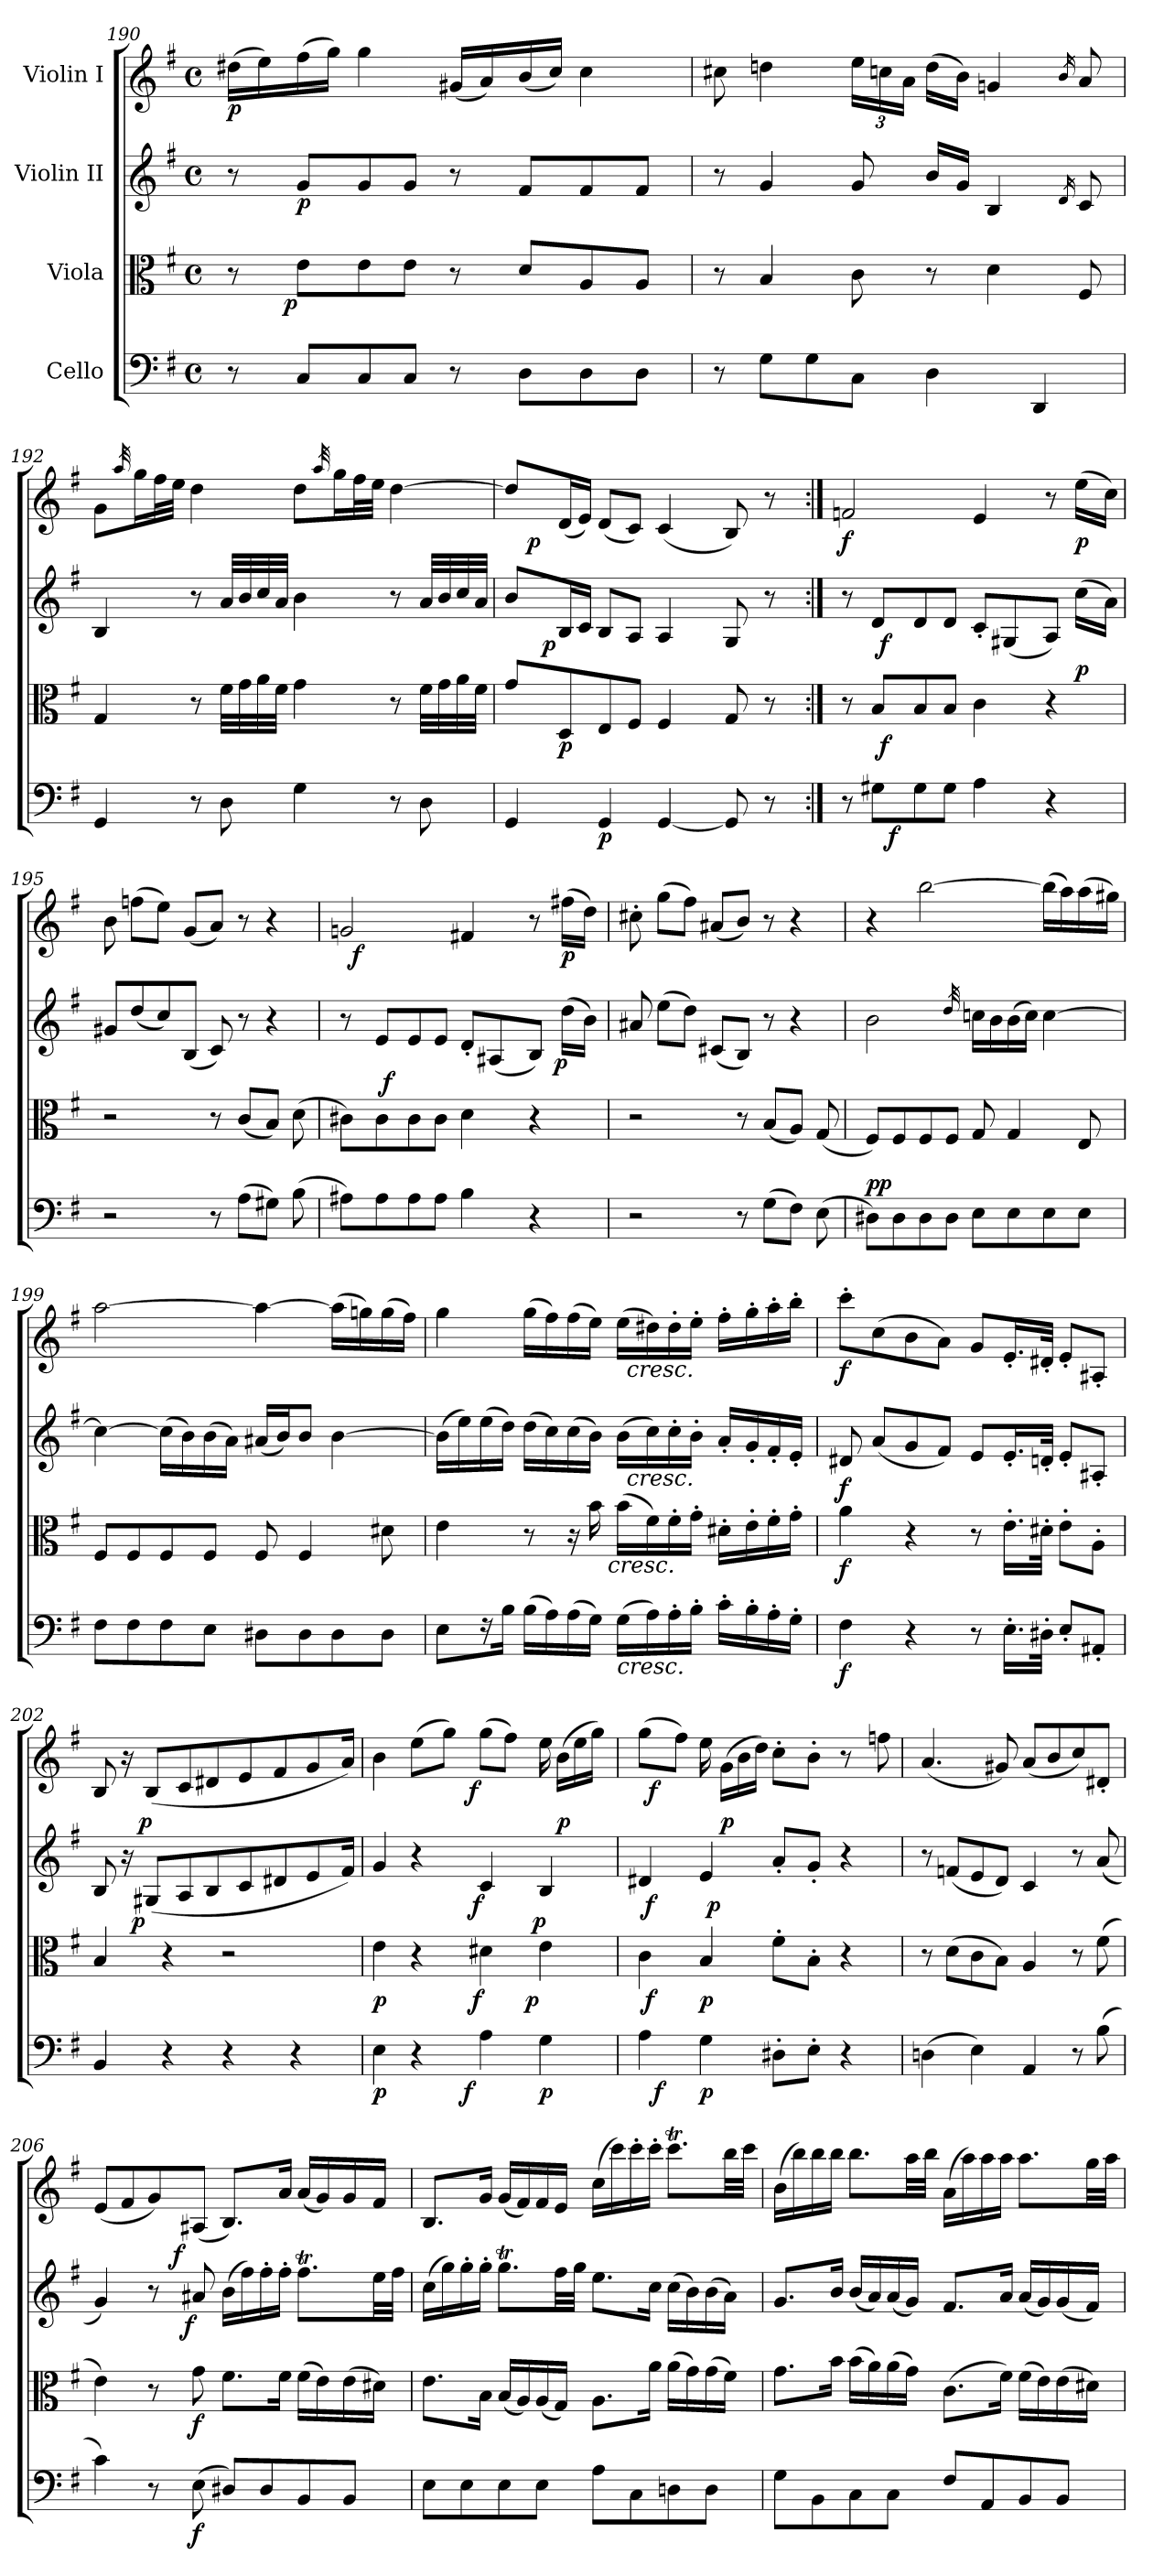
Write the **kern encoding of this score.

**kern	**dynam	**kern	**dynam	**kern	**dynam	**kern	**dynam
*part4	*part4	*part3	*part3	*part2	*part2	*part1	*part1
*staff4	*staff4	*staff3	*staff3	*staff2	*staff2	*staff1	*staff1
*I"Cello	*	*I"Viola	*	*I"Violin II	*	*I"Violin I	*
*clefF4	*	*clefC3	*	*clefG2	*	*clefG2	*
*k[f#]	*	*k[f#]	*	*k[f#]	*	*k[f#]	*
*e:	*	*e:	*	*e:	*	*e:	*
*M4/4	*	*M4/4	*	*M4/4	*	*M4/4	*
*met(c)	*	*met(c)	*	*met(c)	*	*met(c)	*
=190	=190	=190	=190	=190	=190	=190	=190
!	!	!	!	!	!	!	!LO:DY:b
*	*	*^	*	*	*	*	*
8r	.	8r	16..ryy	.	8r	.	(>16dd#X\LL	p
.	.	.	.	.	.	.	16ee\)	.
!	!	!	!	!LO:DY:b	!	!	!	!
.	.	.	2ryy	p	.	.	.	.
!	!	!	!	!	!	!LO:DY:b	!	!
8C/L	.	8e\L	.	.	8g/L	p	(>16ff#\	.
.	.	.	.	.	.	.	16gg\JJ)	.
8C/	.	8e\	.	.	8g/	.	4gg\	.
8C/J	.	8e\J	.	.	8g/J	.	.	.
8r	.	8r	.	.	8r	.	(<16g#X/LL	.
.	.	.	.	.	.	.	16a/)	.
.	.	.	4ryy	.	.	.	.	.
8D\L	.	8d/L	.	.	8f#/L	.	(<16b/	.
.	.	.	.	.	.	.	16cc/JJ)	.
8D\	.	8A/	.	.	8f#/	.	4cc\	.
.	.	.	8ryy	.	.	.	.	.
8D\J	.	8A/J	.	.	8f#/J	.	.	.
.	.	.	64ryy	.	.	.	.	.
*	*	*v	*v	*	*	*	*	*
!!LO:LB:g=z
=191	=191	=191	=191	=191	=191	=191	=191
8r	.	8r	.	8r	.	8cc#X\	.
8G\L	.	4B/	.	4g/	.	4ddn\	.
8G\	.	.	.	.	.	.	.
8C\J	.	8c\	.	8g/	.	24ee\LL	.
.	.	.	.	.	.	24ccn\	.
.	.	.	.	.	.	24a\JJ	.
4D\	.	8r	.	16b/LL	.	(>16dd\LL	.
.	.	.	.	16g/JJ	.	16b\JJ)	.
.	.	4d\	.	4B/	.	4gn/	.
4DD/	.	.	.	.	.	.	.
.	.	.	.	16qd/	.	16qb/	.
.	.	8F#/	.	8c/	.	8a/	.
=192	=192	=192	=192	=192	=192	=192	=192
4GG/	.	4G/	.	4B/	.	8g\L	.
.	.	.	.	.	.	32qaa/	.
.	.	.	.	.	.	16gg\L	.
.	.	.	.	.	.	32ff#\L	.
.	.	.	.	.	.	32ee\JJJ	.
8r	.	8r	.	8r	.	4dd\	.
8D\	.	32f#\LLL	.	32a/LLL	.	.	.
.	.	32g\	.	32b/	.	.	.
.	.	32a\	.	32cc/	.	.	.
.	.	32f#\JJJ	.	32a/JJJ	.	.	.
4G\	.	4g\	.	4b\	.	8dd\L	.
.	.	.	.	.	.	32qaa/	.
.	.	.	.	.	.	16gg\L	.
.	.	.	.	.	.	32ff#\L	.
.	.	.	.	.	.	32ee\JJJ	.
8r	.	8r	.	8r	.	[4dd\	.
8D\	.	32f#\LLL	.	32a/LLL	.	.	.
.	.	32g\	.	32b/	.	.	.
.	.	32a\	.	32cc/	.	.	.
.	.	32f#\JJJ	.	32a/JJJ	.	.	.
=193	=193	=193	=193	=193	=193	=193	=193
*	*	*	*	*^	*	*^	*
4GG/	.	8g/L	.	8b/L	16ryy	.	8dd/L]	24ryy	.
.	.	.	.	.	.	.	.	96ryy	.
!	!	!	!	!	!	!	!	!	!LO:DY:b
.	.	.	.	.	.	.	.	3%2ryy	p
.	.	.	.	.	64ryy	.	.	.	.
!	!	!	!	!	!	!LO:DY:b	!	!	!
.	.	.	.	.	2ryy	p	.	.	.
!	!	!	!LO:DY:b	!	!	!	!	!	!
.	.	8D/	p	16B/L	.	.	(<16d/L	.	.
.	.	.	.	16c/JJ	.	.	16e/JJ)	.	.
!	!LO:DY:b	!	!	!	!	!	!	!	!
4GG/	p	8E/	.	8B/L	.	.	(<8d/L	.	.
.	.	8F#/J	.	8A/J	.	.	8c/J)	.	.
[4GG/	.	4F#/	.	4A/	.	.	(<4c/	.	.
.	.	.	.	.	4ryy	.	.	.	.
.	.	.	.	.	.	.	.	6ryy	.
8GG/]	.	8G/	.	8G/	.	.	8B/)	.	.
.	.	.	.	.	8ryy	.	.	.	.
8r	.	8r	.	8r	.	.	8r	.	.
.	.	.	.	.	.	.	.	12ryy	.
.	.	.	.	.	32.ryy	.	.	.	.
.	.	.	.	.	.	.	.	48.ryy	.
!!LO:LB:g=z
=194:|!	=194:|!	=194:|!	=194:|!	=194:|!	=194:|!	=194:|!	=194:|!	=194:|!	=194:|!
!	!	!	!	!	!	!	!	!	!LO:DY:b
*^	*	*^	*	*	*	*	*	*	*
*	*	*	*	*^	*	*	*	*	*v	*v	*
8r	8ryy	.	8r	8ryy	2..ryy	.	8r	8ryy	.	2fn/	f
8G#X\L	32ryy	.	8B/L	64ryy	.	.	8d/L	64ryy	.	.	.
!	!	!	!	!	!	!LO:DY:b	!	!	!LO:DY:b	!	!
.	.	.	.	2ryy	.	f	.	2ryy	f	.	.
!	!	!LO:DY:b	!	!	!	!	!	!	!	!	!
.	2ryy	f	.	.	.	.	.	.	.	.	.
8G#\	.	.	8B/	.	.	.	8d/	.	.	.	.
8G#\J	.	.	8B/J	.	.	.	8d/J	.	.	.	.
4A\	.	.	4c\	.	.	.	8c'</L	.	.	4e/	.
.	.	.	.	.	.	.	(<8G#X/	.	.	.	.
.	.	.	.	4ryy	.	.	.	4ryy	.	.	.
.	4ryy	.	.	.	.	.	.	.	.	.	.
4r	.	.	4r	.	.	.	8A/J)	.	.	8r	.
!	!	!	!	!	!	!LO:DY:a	!	!	!	!	!LO:DY:b
.	.	.	.	.	8ryy	p	(>16cc\LL	.	.	(>16ee\LL	p
.	.	.	.	16..ryy	.	.	.	16..ryy	.	.	.
.	16.ryy	.	.	.	.	.	.	.	.	.	.
.	.	.	.	.	.	.	16a\JJ)	.	.	16cc\JJ)	.
*v	*v	*	*	*	*	*	*v	*v	*	*	*
*	*	*v	*v	*v	*	*	*	*	*
=195	=195	=195	=195	=195	=195	=195	=195
2r	.	2r	.	8g#X/L	.	8b\	.
.	.	.	.	(<8dd/	.	(>8ffn\L	.
.	.	.	.	8cc/)	.	8ee\J)	.
.	.	.	.	(<8B/J	.	(<8g/L	.
8r	.	8r	.	8c/)	.	8a/J)	.
(>8A\L	.	(<8c/L	.	8r	.	8r	.
8G#X\J)	.	8B/J)	.	4r	.	4r	.
(>8B\	.	(>8d\	.	.	.	.	.
=196	=196	=196	=196	=196	=196	=196	=196
*	*	*^	*	*^	*	*^	*
8A#X\L)	.	8c#X\L)	8ryy	.	8r	2ryy	.	2gn/	48ryy	.
.	.	.	.	.	.	.	.	.	192ryy	.
!	!	!	!	!	!	!	!	!	!	!LO:DY:b
.	.	.	.	.	.	.	.	.	3%2ryy	f
8A#\	.	8c#\	64ryy	.	8e/L	.	.	.	.	.
!	!	!	!	!LO:DY:a	!	!	!	!	!	!
.	.	.	2ryy	f	.	.	.	.	.	.
8A#\	.	8c#\	.	.	8e/	.	.	.	.	.
8A#\J	.	8c#\J	.	.	8e/J	.	.	.	.	.
4B\	.	4d\	.	.	8d'</L	4ryy	.	4f#X/	.	.
.	.	.	.	.	(<8A#X/	.	.	.	.	.
.	.	.	4ryy	.	.	.	.	.	.	.
.	.	.	.	.	.	.	.	.	6ryy	.
4r	.	4r	.	.	8B/J)	16..ryy	.	8r	.	.
!	!	!	!	!	!	!	!LO:DY:b	!	!	!
.	.	.	.	.	.	8ryy	p	.	12ryy	.
!	!	!	!	!	!	!	!	!	!	!LO:DY:b
.	.	.	.	.	(>16dd\LL	.	.	(>16ff#X\LL	.	p
.	.	.	16..ryy	.	.	.	.	.	.	.
.	.	.	.	.	16b\JJ)	.	.	16dd\JJ)	.	.
.	.	.	.	.	.	.	.	.	24ryy	.
.	.	.	.	.	.	64ryy	.	.	96.ryy	.
*	*	*v	*v	*	*	*	*	*v	*v	*
*	*	*	*	*v	*v	*	*	*
=197	=197	=197	=197	=197	=197	=197	=197
2r	.	2r	.	8a#X/	.	8cc#X'>\	.
.	.	.	.	(>8ee\L	.	(>8gg\L	.
.	.	.	.	8dd\J)	.	8ff#\J)	.
.	.	.	.	(<8c#X/L	.	(<8a#X/L	.
8r	.	8r	.	8B/J)	.	8b/J)	.
(>8G\L	.	(<8B/L	.	8r	.	8r	.
8F#\J)	.	8A/J)	.	4r	.	4r	.
(>8E\	.	(<8G/	.	.	.	.	.
!!LO:LB:g=z
=198	=198	=198	=198	=198	=198	=198	=198
!	!LO:DY:b	!	!	!	!	!	!
!	!LO:DY:n=1:a	!	!	!	!	!	!
8D#X\L)	p p	8F#/L)	.	2b\	.	4r	.
8D#\	.	8F#/	.	.	.	.	.
8D#\	.	8F#/	.	.	.	[2bb\	.
8D#\J	.	8F#/J	.	.	.	.	.
.	.	.	.	32qdd/	.	.	.
8E\L	.	8G/	.	(>16ccn\LL	.	.	.
.	.	.	.	16b\	.	.	.
8E\	.	4G/	.	(>16b\	.	.	.
.	.	.	.	16cc\JJ)	.	.	.
8E\	.	.	.	[4cc\	.	(>16bb\LL]	.
.	.	.	.	.	.	16aa\)	.
8E\J	.	8E/	.	.	.	(>16aa\	.
.	.	.	.	.	.	16gg#X\JJ)	.
=199	=199	=199	=199	=199	=199	=199	=199
8F#\L	.	8F#/L	.	4cc\_	.	[2aa\	.
8F#\	.	8F#/	.	.	.	.	.
8F#\	.	8F#/	.	(>16cc\LL]	.	.	.
.	.	.	.	16b\)	.	.	.
8E\J	.	8F#/J	.	(>16b\	.	.	.
.	.	.	.	16a\JJ)	.	.	.
8D#X\L	.	8F#/	.	(<16a#X/LL	.	4aa\_	.
.	.	.	.	16b/J)	.	.	.
8D#\	.	4F#/	.	8b/J	.	.	.
8D#\	.	.	.	[4b\	.	(>16aa\LL]	.
.	.	.	.	.	.	16ggn\)	.
8D#\J	.	8d#X\	.	.	.	(>16gg\	.
.	.	.	.	.	.	16ff#\JJ)	.
=200	=200	=200	=200	=200	=200	=200	=200
*	*	*^	*	*^	*	*^	*
8E\L	.	4e\	4ryy	.	(>16b\LL]	2ryy	.	4gg\	2ryy	.
.	.	.	.	.	16ee\)	.	.	.	.	.
16r	.	.	.	.	(>16ee\	.	.	.	.	.
16B\Jk	.	.	.	.	16dd\JJ)	.	.	.	.	.
(>16B\LL	.	8r	8...ryy	.	(>16dd\LL	.	.	(>16gg\LL	.	.
16A\)	.	.	.	.	16cc\)	.	.	16ff#\)	.	.
(>16A\	.	16r	.	.	(>16cc\	.	.	(>16ff#\	.	.
16G\JJ)	.	16b\	.	.	16b\JJ)	.	.	16ee\JJ)	.	.
!	!	!	!LO:TX:b:i:t=cresc.	!	!	!	!	!	!	!
.	.	.	2ryy	.	.	.	.	.	.	.
!LO:TX:b:i:t=cresc.	!	!	!	!	!	!	!	!	!	!
(>16G\LL	.	(>16b\LL	.	.	(>16b\LL	64ryy	.	(>16ee\LL	64ryy	.
!	!	!	!	!	!	!	!	!	!LO:TX:b:i:t=cresc.	!
!	!	!	!	!	!	!LO:TX:b:i:t=cresc.	!	!	!	!
.	.	.	.	.	.	4ryy	.	.	4ryy	.
16A\)	.	16f#\)	.	.	16cc\)	.	.	16dd#X\)	.	.
16A'>\	.	16f#'>\	.	.	16cc'>\	.	.	16dd#'>\	.	.
16B'>\JJ	.	16g'>\JJ	.	.	16b'>\JJ	.	.	16ee'>\JJ	.	.
16c'>\LL	.	16d#X'>\LL	.	.	16a'</LL	.	.	16ff#'>\LL	.	.
.	.	.	.	.	.	8...ryy	.	.	8...ryy	.
16B'>\	.	16e'>\	.	.	16g'</	.	.	16gg'>\	.	.
16A'>\	.	16f#'>\	.	.	16f#'</	.	.	16aa'>\	.	.
16G'>\JJ	.	16g'>\JJ	.	.	16e'</JJ	.	.	16bb'>\JJ	.	.
.	.	.	64ryy	.	.	.	.	.	.	.
!!LO:PB:g=z
=201	=201	=201	=201	=201	=201	=201	=201	=201	=201	=201
!	!LO:DY:b	!	!	!LO:DY:b	!	!	!LO:DY:b	!	!	!LO:DY:b
*	*	*v	*v	*	*	*	*	*v	*v	*
*	*	*	*	*v	*v	*	*	*
4F#\	f	4a\	f	8d#X/	f	8ccc'>\L	f
.	.	.	.	(<8a/L	.	(>8cc\	.
4r	.	4r	.	8g/	.	8b\	.
.	.	.	.	8f#/J)	.	8a\J)	.
8r	.	8r	.	8e/L	.	8g/L	.
16.E'>'>\LL	.	16.e'>'>\LL	.	16.e'</L	.	16.e'</L	.
32D#X'>'>\JJk	.	32d#X'>'>\JJk	.	32dn'</JJk	.	32d#X'</JJk	.
8E'<'</L	.	8e'>'>\L	.	8e'</L	.	8e'</L	.
8AA#X'<'</J	.	8A'>'>\J	.	8A#X'</J	.	8A#X'</J	.
=202	=202	=202	=202	=202	=202	=202	=202
*	*	*^	*	*^	*	*	*
4BB/	.	4B/	8ryy	.	8B/	8ryy	.	8B/	.
.	.	.	32ryy	.	16r	32.ryy	.	16r	.
!	!	!	!	!LO:DY:a	!	!	!	!	!
.	.	.	2ryy	p	.	.	.	.	.
!	!	!	!	!	!	!	!LO:DY:a	!	!
.	.	.	.	.	.	2ryy	p	.	.
.	.	.	.	.	(<8G#X/L	.	.	(<8B/L	.
4r	.	4r	.	.	.	.	.	.	.
.	.	.	.	.	8A/	.	.	8c/	.
.	.	.	.	.	8B/	.	.	8d#X/	.
4r	.	2r	.	.	.	.	.	.	.
.	.	.	.	.	8c/	.	.	8e/	.
.	.	.	4ryy	.	.	.	.	.	.
.	.	.	.	.	.	4ryy	.	.	.
.	.	.	.	.	8d#X/	.	.	8f#/	.
4r	.	.	.	.	.	.	.	.	.
.	.	.	.	.	8e/	.	.	8g/	.
.	.	.	16.ryy	.	.	.	.	.	.
.	.	.	.	.	.	16ryy	.	.	.
.	.	.	.	.	16f#/Jk)	.	.	16a/Jk)	.
.	.	.	.	.	.	64ryy	.	.	.
=203	=203	=203	=203	=203	=203	=203	=203	=203	=203
!	!LO:DY:b	!	!	!LO:DY:b	!	!	!	!	!
*^	*	*^	*^	*	*	*^	*	*^	*
4E\	4...ryy	p	4e\	4ryy	2ryy	2ryy	p	4g/	4ryy	2ryy	.	4b\	3ryy	.
4r	.	.	4r	8...ryy	.	.	.	4r	8...ryy	.	.	(>8ee\L	.	.
.	.	.	.	.	.	.	.	.	.	.	.	.	12..ryy	.
.	.	.	.	.	.	.	.	.	.	.	.	8gg\J)	.	.
!	!	!LO:DY:b	!	!	!	!	!	!	!	!	!	!	!	!
.	2ryy	f	.	.	.	.	.	.	.	.	.	.	.	.
!	!	!	!	!	!	!	!	!	!	!	!	!	!	!LO:DY:b
.	.	.	.	.	.	.	.	.	.	.	.	.	3ryy	f
!	!	!	!	!	!	!	!LO:DY:b	!	!	!	!LO:DY:b	!	!	!
.	.	.	.	2ryy	.	.	f	.	2ryy	.	f	.	.	.
4A\	.	.	4d#X\	.	8..ryy	8...ryy	.	4c/	.	4ryy	.	(>8gg\L	.	.
.	.	.	.	.	.	.	.	.	.	.	.	8ff#\J)	.	.
!	!	!	!	!	!	!	!LO:DY:b	!	!	!	!	!	!	!
.	.	.	.	.	4ryy	.	p	.	.	.	.	.	.	.
!	!	!	!	!	!	!	!LO:DY:a	!	!	!	!	!	!	!
.	.	.	.	.	.	4ryy	p	.	.	.	.	.	.	.
!	!	!LO:DY:b	!	!	!	!	!	!	!	!	!	!	!	!
4G\	.	p	4e\	.	.	.	.	4B/	.	16ryy	.	16ee\	.	.
!	!	!	!	!	!	!	!	!	!	!	!LO:DY:a	!	!	!
.	.	.	.	.	.	.	.	.	.	8.ryy	p	(>16b\LL	6ryy	.
.	.	.	.	.	.	.	.	.	.	.	.	16ee\	.	.
.	.	.	.	.	.	.	.	.	.	.	.	16gg\JJ)	.	.
.	32ryy	.	.	.	32ryy	.	.	.	.	.	.	.	.	.
.	.	.	.	.	.	.	.	.	.	.	.	.	48ryy	.
.	.	.	.	64ryy	.	64ryy	.	.	64ryy	.	.	.	.	.
*	*	*	*	*v	*v	*v	*	*	*	*	*	*	*	*
=204	=204	=204	=204	=204	=204	=204	=204	=204	=204	=204	=204	=204
*	*	*	*	*	*	*	*	*^	*	*	*	*
4A\	32ryy	.	4c\	64ryy	.	4d#X/	64ryy	4ryy	4ryy	.	(>8gg\L	48ryy	.
!	!	!	!	!	!LO:DY:b	!	!	!	!	!LO:DY:b	!	!	!
.	.	.	.	2ryy	f	.	2ryy	.	.	f	.	.	.
!	!	!	!	!	!	!	!	!	!	!	!	!	!LO:DY:b
.	.	.	.	.	.	.	.	.	.	.	.	3%2ryy	f
!	!	!LO:DY:b	!	!	!	!	!	!	!	!	!	!	!
.	2ryy	f	.	.	.	.	.	.	.	.	.	.	.
.	.	.	.	.	.	.	.	.	.	.	8ff#\J)	.	.
!	!	!LO:DY:b	!	!	!LO:DY:b	!	!	!	!	!	!	!	!
4G\	.	p	4B/	.	p	4e/	.	64ryy	16ryy	.	16ee\	.	.
!	!	!	!	!	!	!	!	!	!	!LO:DY:b	!	!	!
.	.	.	.	.	.	.	.	2ryy	.	p	.	.	.
!	!	!	!	!	!	!	!	!	!	!LO:DY:a	!	!	!
.	.	.	.	.	.	.	.	.	2ryy	p	(>16g\LL	.	.
.	.	.	.	.	.	.	.	.	.	.	16b\	.	.
.	.	.	.	.	.	.	.	.	.	.	16dd\JJ)	.	.
8D#X'>\L	.	.	8f#'>\L	.	.	8a'</L	.	.	.	.	8cc'>\L	.	.
.	.	.	.	4ryy	.	.	4ryy	.	.	.	.	.	.
.	4...ryy	.	.	.	.	.	.	.	.	.	.	.	.
8E'>\J	.	.	8B'>\J	.	.	8g'</J	.	.	.	.	8b'>\J	.	.
.	.	.	.	.	.	.	.	.	.	.	.	6...ryy	.
4r	.	.	4r	.	.	4r	.	.	.	.	8r	.	.
.	.	.	.	8...ryy	.	.	8...ryy	8...ryy	.	.	.	.	.
.	.	.	.	.	.	.	.	.	8.ryy	.	.	.	.
.	.	.	.	.	.	.	.	.	.	.	8ffn\	.	.
*v	*v	*	*	*	*	*v	*v	*v	*v	*	*v	*v	*
*	*	*v	*v	*	*	*	*	*
!!LO:LB:g=z
=205	=205	=205	=205	=205	=205	=205	=205
(>4Dn\	.	8r	.	8r	.	(<4.a/	.
.	.	(>8d\L	.	(<8fn/L	.	.	.
4E\)	.	8c\	.	8e/	.	.	.
.	.	8B\J)	.	8d/J)	.	8g#X/)	.
4AA/	.	4A/	.	4c/	.	(<8a/L	.
.	.	.	.	.	.	8b/	.
8r	.	8r	.	8r	.	8cc/)	.
(>8B\	.	(>8f#\	.	(<8a/	.	8d#X'</J	.
=206	=206	=206	=206	=206	=206	=206	=206
*	*	*	*	*^	*	*	*
*	*	*	*	*	*^	*	*	*
4c\)	.	4e\)	.	4g/)	4ryy	4ryy	.	(<8e/L	.
.	.	.	.	.	.	.	.	8f#/	.
8r	.	8r	.	8r	16ryy	16..ryy	.	8g/)	.
.	.	.	.	.	64ryy	.	.	.	.
!	!	!	!	!	!	!	!LO:DY:a	!	!
.	.	.	.	.	2ryy	.	f	.	.
!	!	!	!	!	!	!	!LO:DY:b	!	!
.	.	.	.	.	.	2ryy	f	.	.
!	!LO:DY:b	!	!LO:DY:b	!	!	!	!	!	!
(>8E\	f	8g\	f	8a#X/	.	.	.	(<8A#X/J	.
8D#X/L)	.	8.f#\L	.	(>16b\LL	.	.	.	8.B/L)	.
.	.	.	.	16ff#\)	.	.	.	.	.
8D#/	.	.	.	16ff#'>\	.	.	.	.	.
.	.	16f#\Jk	.	16ff#'>\JJ	.	.	.	16a/Jk	.
8BB/	.	(>16f#\LL	.	8.ff#t\L	.	.	.	(<16a/LL	.
.	.	16e\)	.	.	.	.	.	16g/)	.
.	.	.	.	.	8ryy	.	.	.	.
.	.	.	.	.	.	8ryy	.	.	.
8BB/J	.	(>16e\	.	.	.	.	.	16g/	.
.	.	16d#X\JJ)	.	32ee\LL	.	.	.	16f#/JJ	.
.	.	.	.	.	32.ryy	.	.	.	.
.	.	.	.	32ff#\JJJ	.	.	.	.	.
.	.	.	.	.	.	64ryy	.	.	.
*	*	*	*	*v	*v	*v	*	*	*
=207	=207	=207	=207	=207	=207	=207	=207
8E\L	.	8.e\L	.	(>16cc\LL	.	8.B/L	.
.	.	.	.	16gg\)	.	.	.
8E\	.	.	.	16gg'>\	.	.	.
.	.	16B\Jk	.	16gg'>\JJ	.	16g/Jk	.
8E\	.	(<16B/LL	.	8.ggT\L	.	(<16g/LL	.
.	.	16A/)	.	.	.	16f#/)	.
8E\J	.	(<16A/	.	.	.	16f#/	.
.	.	16G/JJ)	.	32ff#\LL	.	16e/JJ	.
.	.	.	.	32gg\JJJ	.	.	.
8A\L	.	8.A\L	.	8.ee\L	.	(>16cc\LL	.
.	.	.	.	.	.	16ccc\)	.
8C\	.	.	.	.	.	16ccc'>\	.
.	.	16a\Jk	.	16cc\Jk	.	16ccc'>\JJ	.
8Dn\	.	(>16a\LL	.	(>16cc\LL	.	8.cccT\L	.
.	.	16g\)	.	16b\)	.	.	.
8D\J	.	(>16g\	.	(>16b\	.	.	.
.	.	16f#\JJ)	.	16a\JJ)	.	32bb\LL	.
.	.	.	.	.	.	32ccc\JJJ	.
!!LO:LB:g=z
=208	=208	=208	=208	=208	=208	=208	=208
8G\L	.	8.g\L	.	8.g/L	.	(>16b\LL	.
.	.	.	.	.	.	16bb\)	.
8BB\	.	.	.	.	.	16bb\	.
.	.	16b\Jk	.	16b/Jk	.	16bb\JJ	.
8C\	.	(>16b\LL	.	(<16b/LL	.	8.bb\L	.
.	.	16a\)	.	16a/)	.	.	.
8C\J	.	(>16a\	.	(<16a/	.	.	.
.	.	16g\JJ)	.	16g/JJ)	.	32aa\LL	.
.	.	.	.	.	.	32bb\JJJ	.
8F#/L	.	(>8.c\L	.	8.f#/L	.	(>16a\LL	.
.	.	.	.	.	.	16aa\)	.
8AA/	.	.	.	.	.	16aa\	.
.	.	16f#\Jk)	.	16a/Jk	.	16aa\JJ	.
8BB/	.	(>16f#\LL	.	(<16a/LL	.	8.aa\L	.
.	.	16e\)	.	16g/)	.	.	.
8BB/J	.	(>16e\	.	(<16g/	.	.	.
.	.	16d#X\JJ)	.	16f#/JJ)	.	32gg\LL	.
.	.	.	.	.	.	32aa\JJJ	.
=	=	=	=	=	=	=	=
*-	*-	*-	*-	*-	*-	*-	*-
